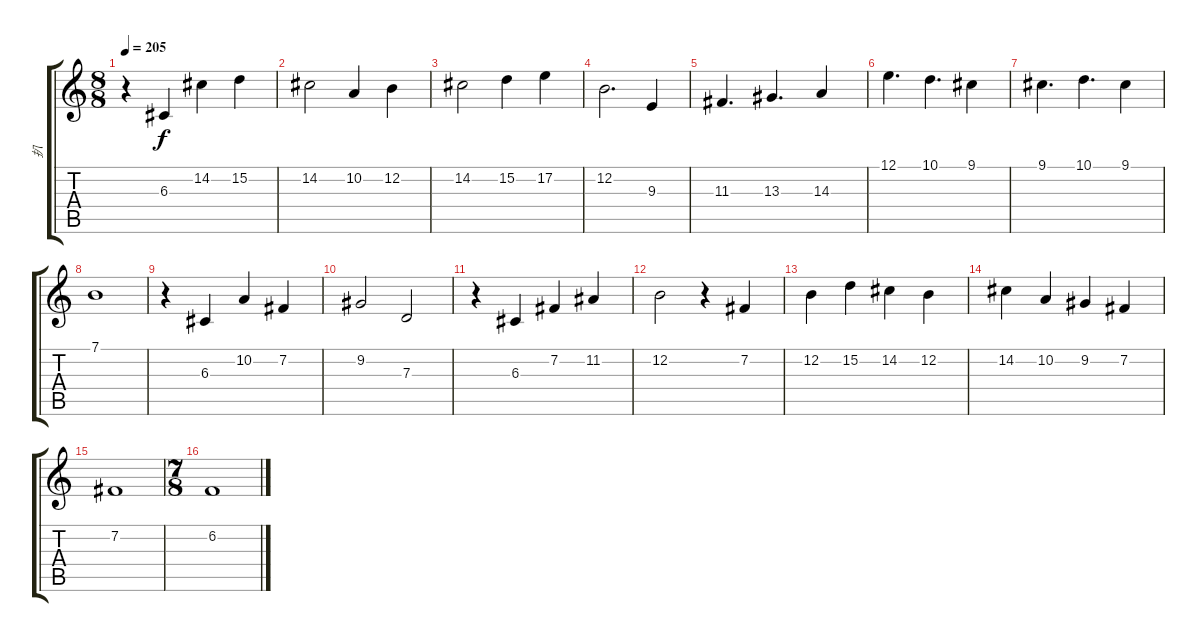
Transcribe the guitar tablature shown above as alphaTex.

\track ("扒" "扒") {instrument viola}
\staff {score tabs}
\tuning (E4 B3 G3 D3 A2 E2) {hide}
\ts (8 8)
\tempo 205
\clef g2
\ks c
r.4{dy f} 6.3.4 14.2.4 15.2.4 |
14.2.2 10.2.4 12.2.4 |
14.2.2 15.2.4 17.2.4 |
12.2.2{d} 9.3.4 |
11.3.4{d} 13.3.4{d} 14.3.4 |
12.1.4{d} 10.1.4{d} 9.1.4 |
9.1.4{d} 10.1.4{d} 9.1.4 |
7.1.1 |
r.4 6.3.4 10.2.4 7.2.4 |
9.2.2 7.3.2 |
r.4 6.3.4 7.2.4 11.2.4 |
12.2.2 r.4 7.2.4 |
12.2.4 15.2.4 14.2.4 12.2.4 |
14.2.4 10.2.4 9.2.4 7.2.4 |
7.2.1 |
\ts (7 8)
6.2.1
